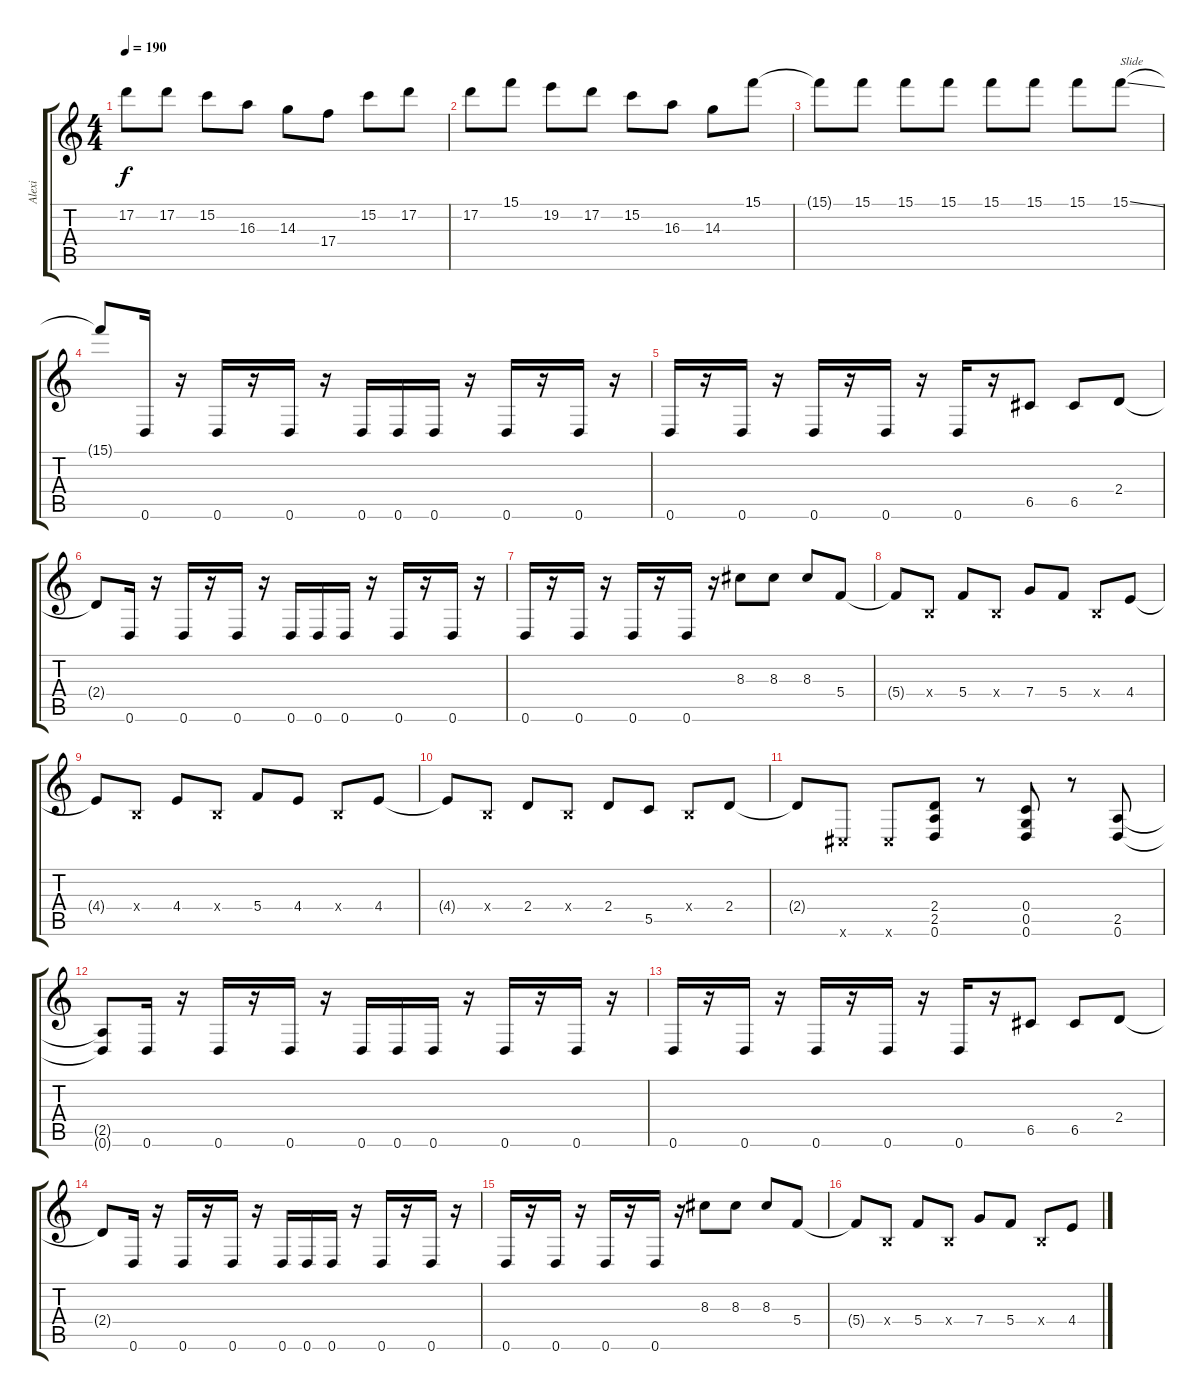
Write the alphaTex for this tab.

\track ("Alexi" "Alexi") {instrument overdrivenguitar}
\staff {score tabs}
\tuning (D4 A3 F3 C3 G2 D2) {hide}
\ts (4 4)
\tempo 190
\clef g2
\ks c
17.2{t}.8{dy f} 17.2.8 15.2.8 16.3.8 14.3.8 17.4.8 15.2.8 17.2.8 |
17.2.8 15.1.8 19.2.8 17.2.8 15.2.8 16.3.8 14.3.8 15.1.8 |
15.1{t}.8 15.1.8 15.1.8 15.1.8 15.1.8 15.1.8 15.1.8 15.1{ss}.8{txt "Slide"} |
15.1{t}.8 0.6.16 r.16 0.6.16 r.16 0.6.16 r.16 0.6.16 0.6.16 0.6.16 r.16 0.6.16 r.16 0.6.16 r.16 |
0.6.16 r.16 0.6.16 r.16 0.6.16 r.16 0.6.16 r.16 0.6.16 r.16 6.5.8 6.5.8 2.4.8 |
2.4{t}.8 0.6.16 r.16 0.6.16 r.16 0.6.16 r.16 0.6.16 0.6.16 0.6.16 r.16 0.6.16 r.16 0.6.16 r.16 |
0.6.16 r.16 0.6.16 r.16 0.6.16 r.16 0.6.16 r.16 8.3.8 8.3.8 8.3.8 5.4.8 |
5.4{t}.8 -1.4{x}.8 5.4.8 -1.4{x}.8 7.4.8 5.4.8 -1.4{x}.8 4.4.8 |
4.4{t}.8 -1.4{x}.8 4.4.8 -1.4{x}.8 5.4.8 4.4.8 -1.4{x}.8 4.4.8 |
4.4{t}.8 -1.4{x}.8 2.4.8 -1.4{x}.8 2.4.8 5.5.8 -1.4{x}.8 2.4.8 |
2.4{t}.8 -1.6{x}.8 -1.6{x}.8 (2.4 2.5 0.6).8 r.8 (0.4 0.5 0.6).8 r.8 (2.5 0.6).8 |
(2.5{t} 0.6{t}).8 0.6.16 r.16 0.6.16 r.16 0.6.16 r.16 0.6.16 0.6.16 0.6.16 r.16 0.6.16 r.16 0.6.16 r.16 |
0.6.16 r.16 0.6.16 r.16 0.6.16 r.16 0.6.16 r.16 0.6.16 r.16 6.5.8 6.5.8 2.4.8 |
2.4{t}.8 0.6.16 r.16 0.6.16 r.16 0.6.16 r.16 0.6.16 0.6.16 0.6.16 r.16 0.6.16 r.16 0.6.16 r.16 |
0.6.16 r.16 0.6.16 r.16 0.6.16 r.16 0.6.16 r.16 8.3.8 8.3.8 8.3.8 5.4.8 |
5.4{t}.8 -1.4{x}.8 5.4.8 -1.4{x}.8 7.4.8 5.4.8 -1.4{x}.8 4.4.8
